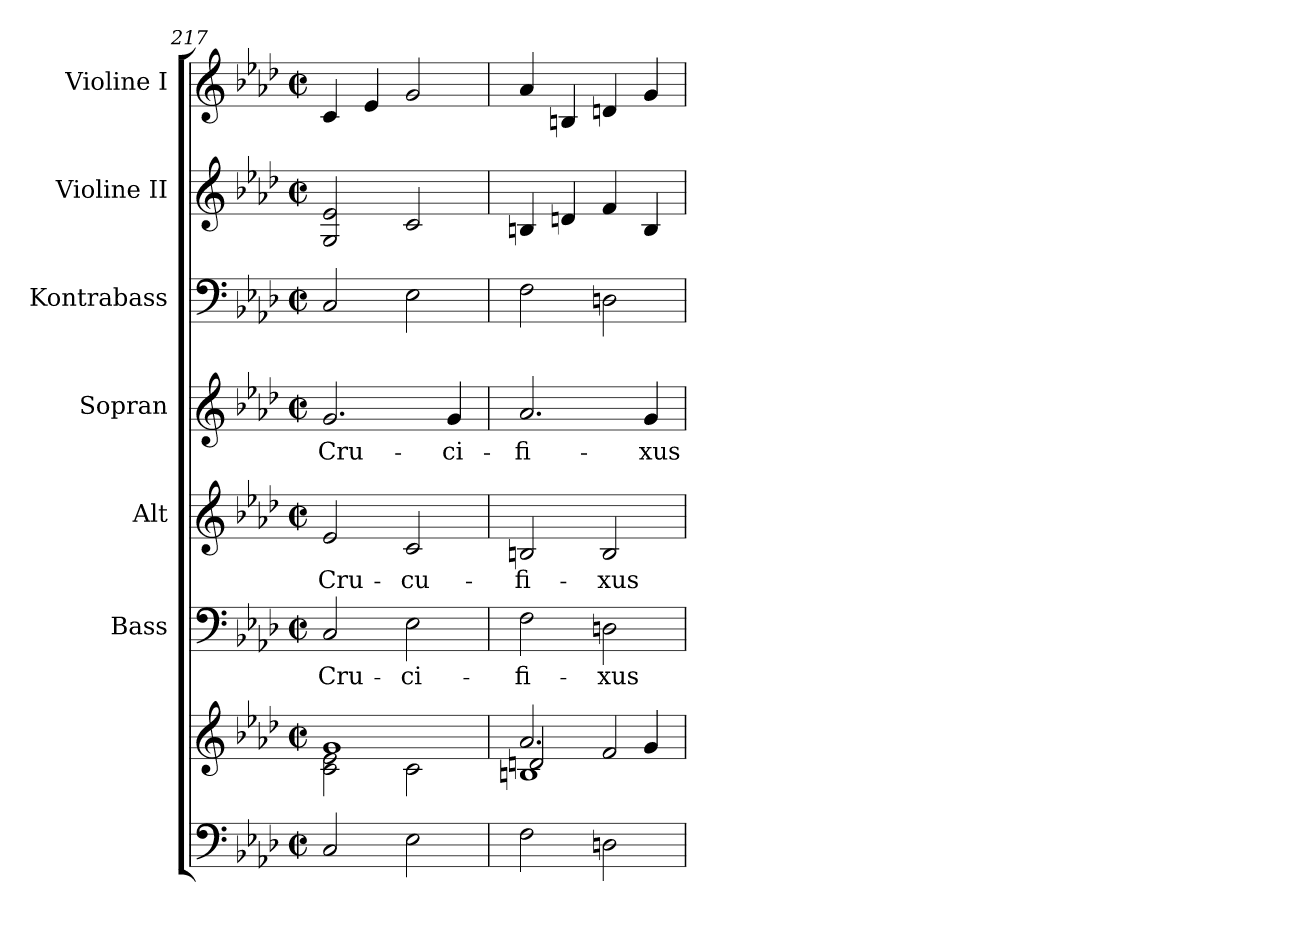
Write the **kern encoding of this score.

**kern	**kern	**kern	**text	**kern	**text	**kern	**text	**kern	**kern	**kern
*part7	*part7	*part6	*part6	*part5	*part5	*part4	*part4	*part3	*part2	*part1
*staff8	*staff7	*staff6	*staff6	*staff5	*staff5	*staff4	*staff4	*staff3	*staff2	*staff1
*	*	*I"Bass	*	*I"Alt	*	*I"Sopran	*	*I"Kontrabass	*I"Violine II	*I"Violine I
*	*	*I'B.	*	*I'A.	*	*I'S.	*	*I'Kb.	*I'Vl. II	*I'Vl. I
*clefF4	*clefG2	*clefF4	*	*clefG2	*	*clefG2	*	*clefF4	*clefG2	*clefG2
*	*	*	*	*	*	*	*	*ITrd7c12	*	*
*k[b-e-a-d-]	*k[b-e-a-d-]	*k[b-e-a-d-]	*	*k[b-e-a-d-]	*	*k[b-e-a-d-]	*	*k[b-e-a-d-]	*k[b-e-a-d-]	*k[b-e-a-d-]
*A-:	*A-:	*A-:	*	*A-:	*	*A-:	*	*A-:	*A-:	*A-:
*M2/2	*M2/2	*M2/2	*	*M2/2	*	*M2/2	*	*M2/2	*M2/2	*M2/2
*met(c|)	*met(c|)	*met(c|)	*	*met(c|)	*	*met(c|)	*	*met(c|)	*met(c|)	*met(c|)
=217	=217	=217	=217	=217	=217	=217	=217	=217	=217	=217
*	*^	*	*	*	*	*	*	*	*	*
!	!	!	!	!LO:LY:b	!	!LO:LY:b	!	!LO:LY:b	!	!	!
2C/	1g	2c\ 2e-\	2C/	Cru-	2e-/	Cru-	2.g/	Cru-	2CC/	2G/ 2e-/	4c/
.	.	.	.	.	.	.	.	.	.	.	4e-/
!	!	!	!	!LO:LY:b	!	!LO:LY:b	!	!	!	!	!
2E-\	.	2c\	2E-\	-ci-	2c/	-cu-	.	.	2EE-\	2c/	2g/
!	!	!	!	!	!	!	!	!LO:LY:b	!	!	!
.	.	.	.	.	.	.	4g/	-ci-	.	.	.
!!LO:PB:g=z
=218	=218	=218	=218	=218	=218	=218	=218	=218	=218	=218	=218
*	*	*^	*	*	*	*	*	*	*	*	*
!	!	!	!	!	!LO:LY:b	!	!LO:LY:b	!	!LO:LY:b	!	!	!
2F\	2.a-/	1Bn	2dn/	2F\	-fi-	2Bn/	-fi-	2.a-/	-fi-	2FF\	4Bn/	4a-/
.	.	.	.	.	.	.	.	.	.	.	4dn/	4Bn/
!	!	!	!	!	!LO:LY:b	!	!LO:LY:b	!	!	!	!	!
2Dn\	.	.	2f/	2Dn\	-xus	2B/	-xus	.	.	2DDn\	4f/	4dn/
!	!	!	!	!	!	!	!	!	!LO:LY:b	!	!	!
.	4g/	.	.	.	.	.	.	4g/	-xus	.	4B/	4g/
*	*v	*v	*v	*	*	*	*	*	*	*	*	*
=	=	=	=	=	=	=	=	=	=	=
*-	*-	*-	*-	*-	*-	*-	*-	*-	*-	*-
